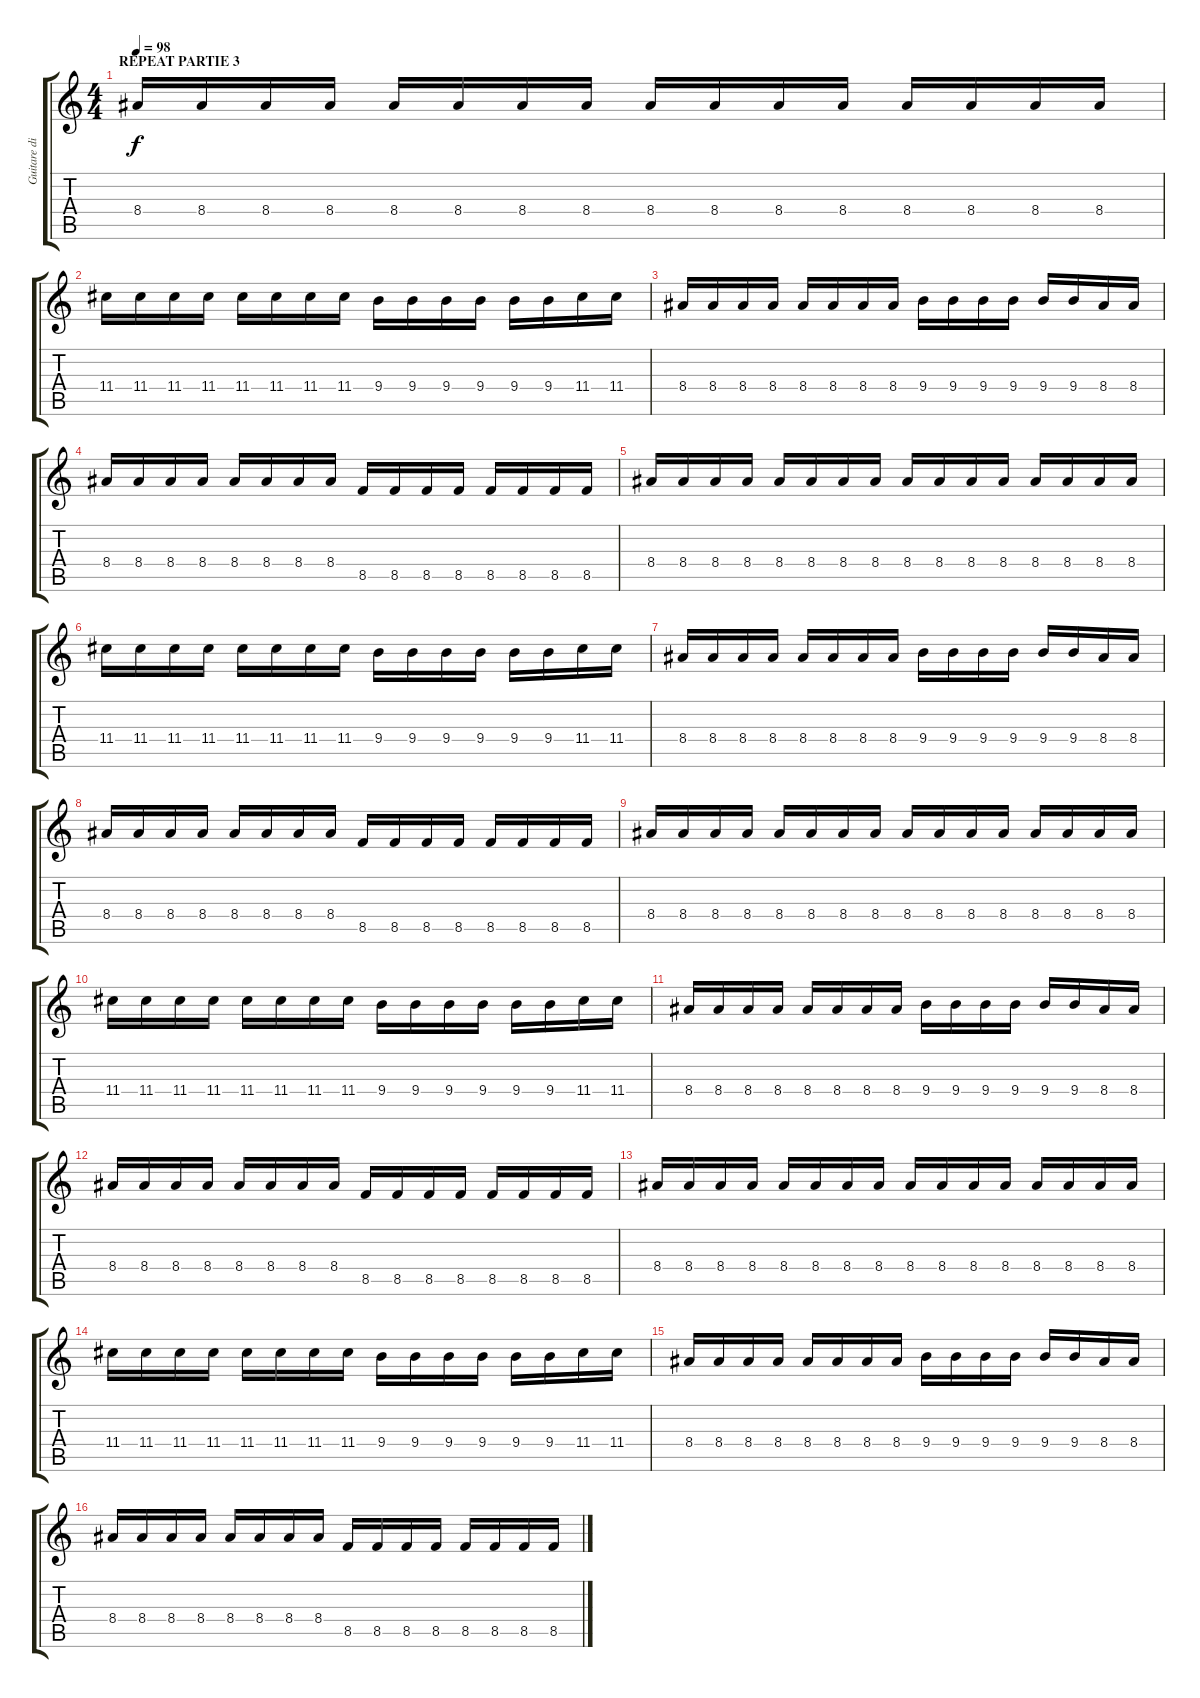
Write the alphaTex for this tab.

\track ("Guitare disto 1" "Guitare di") {instrument overdrivenguitar}
\staff {score tabs}
\tuning (E4 B3 G3 D3 A2 E2) {hide}
\ts (4 4)
\section ("" "REPEAT PARTIE 3")
\tempo 98
\clef g2
\ks c
8.4.16{dy f} 8.4.16 8.4.16 8.4.16 8.4.16 8.4.16 8.4.16 8.4.16 8.4.16 8.4.16 8.4.16 8.4.16 8.4.16 8.4.16 8.4.16 8.4.16 |
11.4.16 11.4.16 11.4.16 11.4.16 11.4.16 11.4.16 11.4.16 11.4.16 9.4.16 9.4.16 9.4.16 9.4.16 9.4.16 9.4.16 11.4.16 11.4.16 |
8.4.16 8.4.16 8.4.16 8.4.16 8.4.16 8.4.16 8.4.16 8.4.16 9.4.16 9.4.16 9.4.16 9.4.16 9.4.16 9.4.16 8.4.16 8.4.16 |
8.4.16 8.4.16 8.4.16 8.4.16 8.4.16 8.4.16 8.4.16 8.4.16 8.5.16 8.5.16 8.5.16 8.5.16 8.5.16 8.5.16 8.5.16 8.5.16 |
8.4.16 8.4.16 8.4.16 8.4.16 8.4.16 8.4.16 8.4.16 8.4.16 8.4.16 8.4.16 8.4.16 8.4.16 8.4.16 8.4.16 8.4.16 8.4.16 |
11.4.16 11.4.16 11.4.16 11.4.16 11.4.16 11.4.16 11.4.16 11.4.16 9.4.16 9.4.16 9.4.16 9.4.16 9.4.16 9.4.16 11.4.16 11.4.16 |
8.4.16 8.4.16 8.4.16 8.4.16 8.4.16 8.4.16 8.4.16 8.4.16 9.4.16 9.4.16 9.4.16 9.4.16 9.4.16 9.4.16 8.4.16 8.4.16 |
8.4.16 8.4.16 8.4.16 8.4.16 8.4.16 8.4.16 8.4.16 8.4.16 8.5.16 8.5.16 8.5.16 8.5.16 8.5.16 8.5.16 8.5.16 8.5.16 |
8.4.16 8.4.16 8.4.16 8.4.16 8.4.16 8.4.16 8.4.16 8.4.16 8.4.16 8.4.16 8.4.16 8.4.16 8.4.16 8.4.16 8.4.16 8.4.16 |
11.4.16 11.4.16 11.4.16 11.4.16 11.4.16 11.4.16 11.4.16 11.4.16 9.4.16 9.4.16 9.4.16 9.4.16 9.4.16 9.4.16 11.4.16 11.4.16 |
8.4.16 8.4.16 8.4.16 8.4.16 8.4.16 8.4.16 8.4.16 8.4.16 9.4.16 9.4.16 9.4.16 9.4.16 9.4.16 9.4.16 8.4.16 8.4.16 |
8.4.16 8.4.16 8.4.16 8.4.16 8.4.16 8.4.16 8.4.16 8.4.16 8.5.16 8.5.16 8.5.16 8.5.16 8.5.16 8.5.16 8.5.16 8.5.16 |
8.4.16 8.4.16 8.4.16 8.4.16 8.4.16 8.4.16 8.4.16 8.4.16 8.4.16 8.4.16 8.4.16 8.4.16 8.4.16 8.4.16 8.4.16 8.4.16 |
11.4.16 11.4.16 11.4.16 11.4.16 11.4.16 11.4.16 11.4.16 11.4.16 9.4.16 9.4.16 9.4.16 9.4.16 9.4.16 9.4.16 11.4.16 11.4.16 |
8.4.16 8.4.16 8.4.16 8.4.16 8.4.16 8.4.16 8.4.16 8.4.16 9.4.16 9.4.16 9.4.16 9.4.16 9.4.16 9.4.16 8.4.16 8.4.16 |
8.4.16 8.4.16 8.4.16 8.4.16 8.4.16 8.4.16 8.4.16 8.4.16 8.5.16 8.5.16 8.5.16 8.5.16 8.5.16 8.5.16 8.5.16 8.5.16
